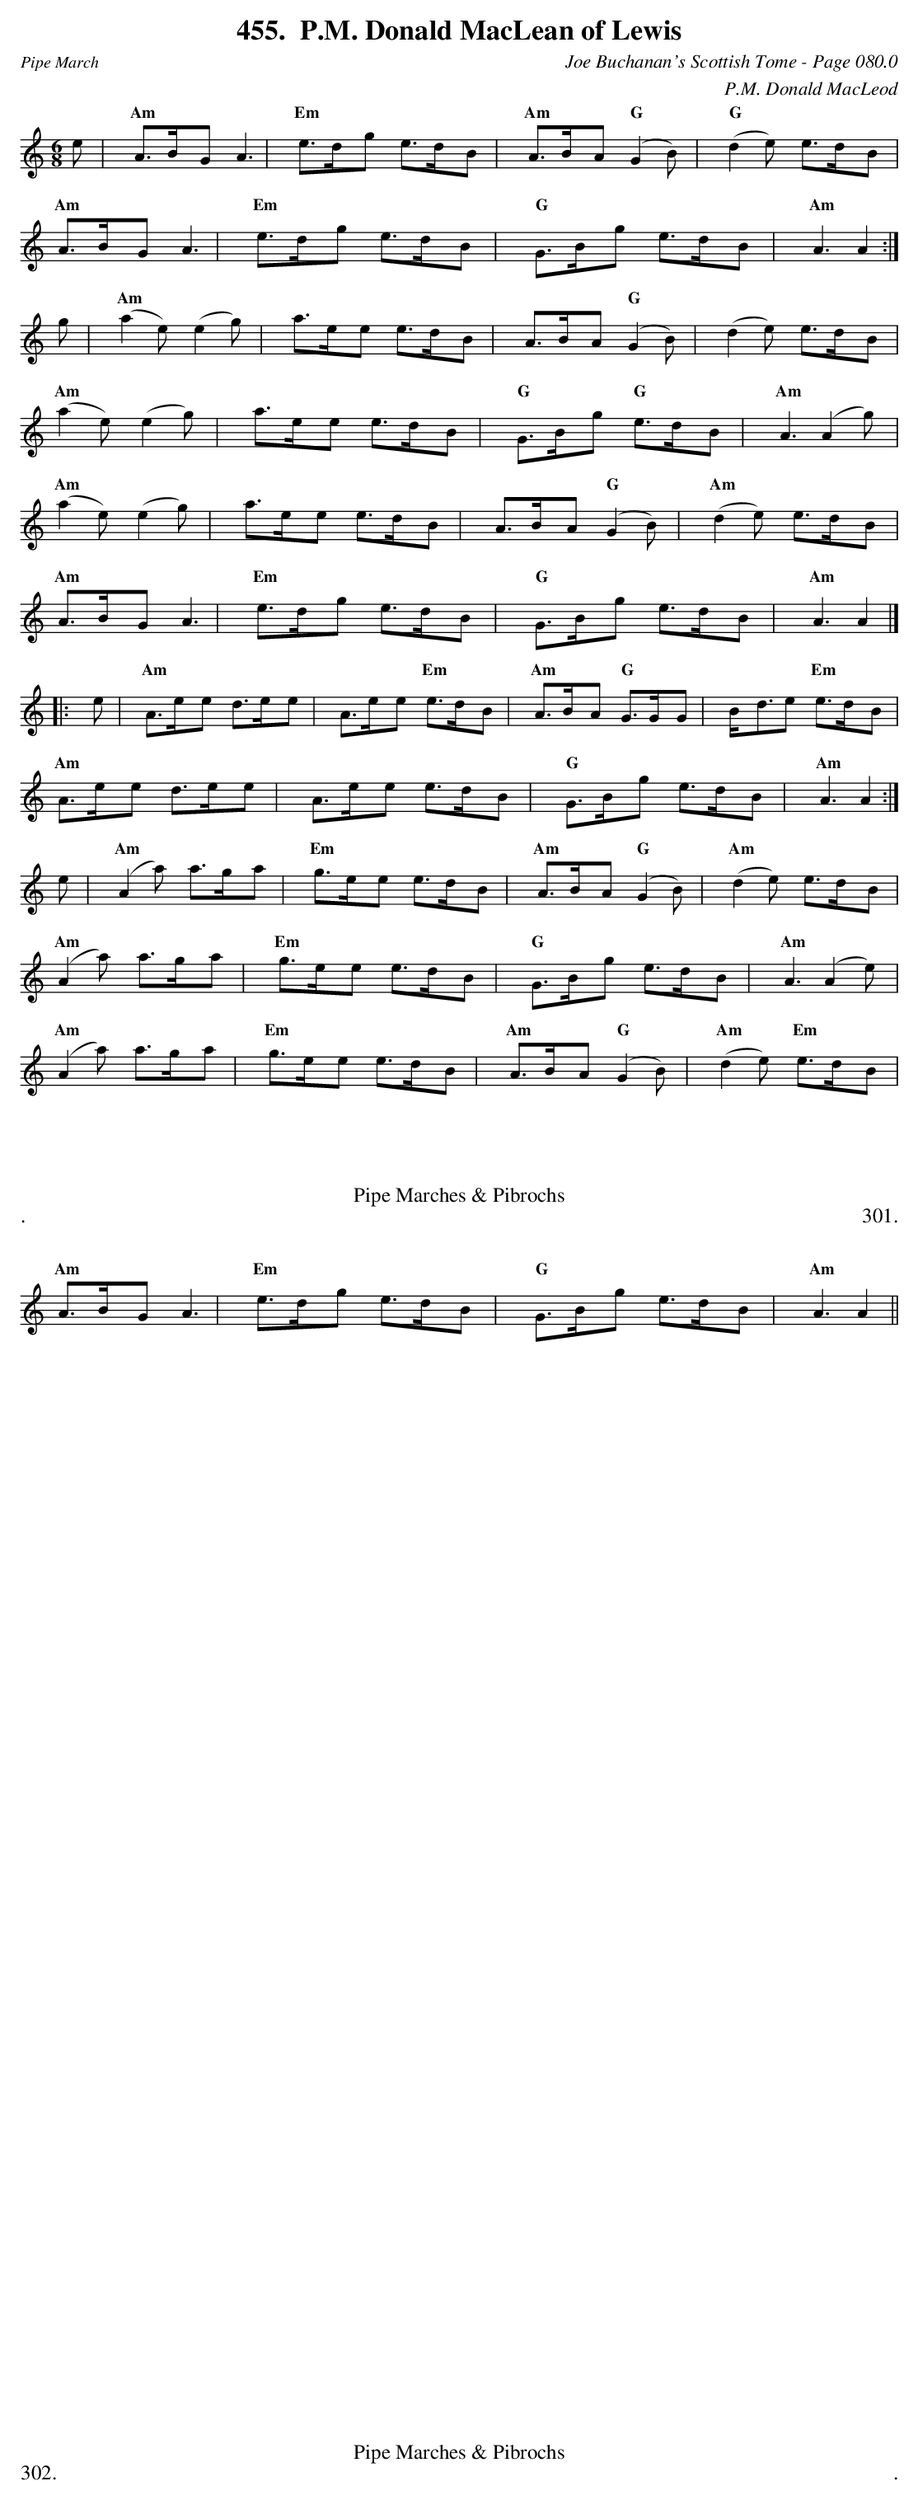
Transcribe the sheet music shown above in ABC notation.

X:1
T:P.M. Donald MacLean of Lewis
C:Joe Buchanan's Scottish Tome - Page 080.0
C:P.M. Donald MacLeod
L:1/8
M:6/8
K:C
e|"Am"A>BG A3|"Em"e>dg e>dB|"Am"A>BA "G"(G2 B)|"G"(d2e) e>dB|
"Am"A>BG A3|"Em"e>dg e>dB| "G"G>Bg e>dB|"Am"A3 A2:|
g|"Am"(a2e) (e2g)|a>ee e>dB|A>BA "G"(G2 B)|(d2e) e>dB|
"Am"(a2e) (e2g)|a>ee e>dB| "G"G>Bg "G"e>dB|"Am"A3 (A2 g)|
"Am"(a2e) (e2g)|a>ee e>dB|A>BA "G"(G2 B)|"Am"(d2e) e>dB|
"Am"A>BG A3|"Em"e>dg e>dB| "G"G>Bg e>dB|"Am"A3 A2|]
|:e|"Am"A>ee d>ee|A>ee "Em"e>dB|"Am"A>BA "G"G>GG|B<de "Em"e>dB|
"Am"A>ee d>ee|A>ee e>dB| "G"G>Bg e>dB|"Am"A3 A2:|
e|"Am"(A2a) a>ga|"Em"g>ee e>dB|"Am"A>BA "G"(G2B)|"Am"(d2e) e>dB|
"Am"(A2a) a>ga|"Em"g>ee e>dB| "G"G>Bg e>dB|"Am"A3 (A2 e)|
"Am"(A2a) a>ga|"Em"g>ee e>dB|"Am"A>BA "G"(G2B)|"Am"(d2e) "Em"e>dB|
"Am"A>BG A3|"Em"e>dg e>dB| "G"G>Bg e>dB|"Am"A3 A2||
